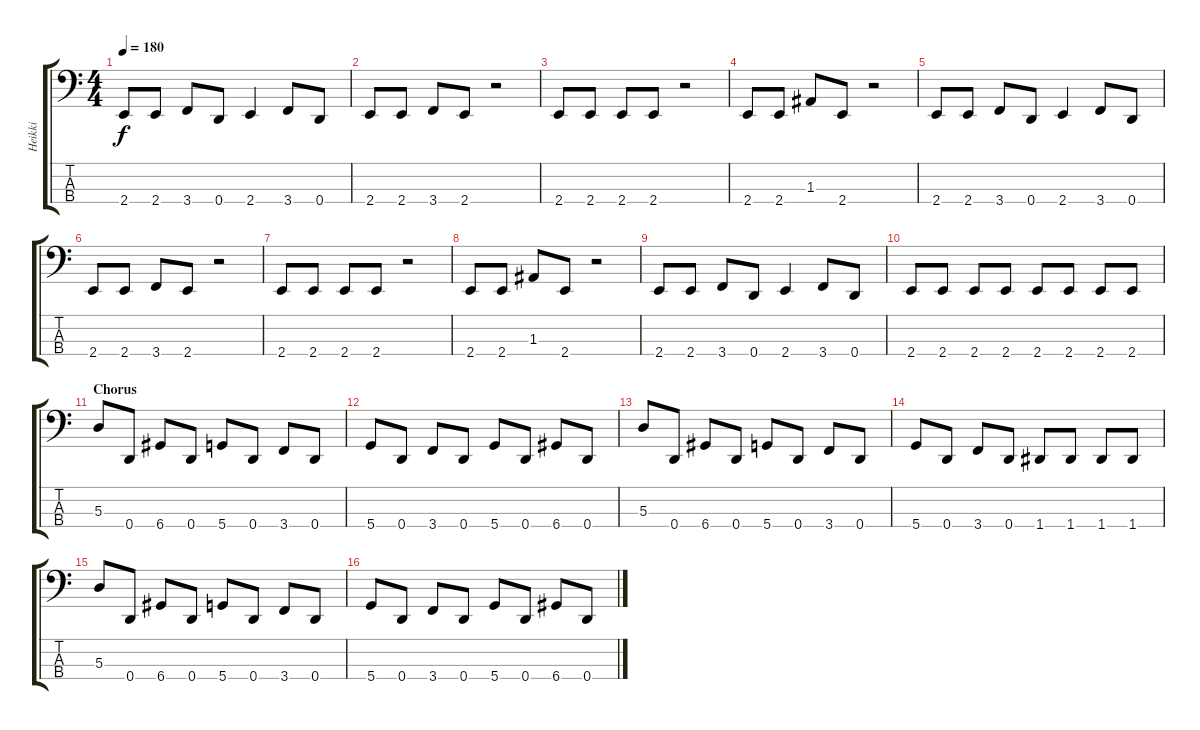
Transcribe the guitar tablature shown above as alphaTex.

\track ("Heikki" "Heikki") {instrument electricbassfinger}
\staff {score tabs}
\tuning (G2 D2 A1 D1) {hide}
\ts (4 4)
\tempo 180
\clef f4
\ks c
2.4.8{dy f} 2.4.8 3.4.8 0.4.8 2.4.4 3.4.8 0.4.8 |
2.4.8 2.4.8 3.4.8 2.4.8 r.2 |
2.4.8 2.4.8 2.4.8 2.4.8 r.2 |
2.4.8 2.4.8 1.3.8 2.4.8 r.2 |
2.4.8 2.4.8 3.4.8 0.4.8 2.4.4 3.4.8 0.4.8 |
2.4.8 2.4.8 3.4.8 2.4.8 r.2 |
2.4.8 2.4.8 2.4.8 2.4.8 r.2 |
2.4.8 2.4.8 1.3.8 2.4.8 r.2 |
2.4.8 2.4.8 3.4.8 0.4.8 2.4.4 3.4.8 0.4.8 |
2.4.8 2.4.8 2.4.8 2.4.8 2.4.8 2.4.8 2.4.8 2.4.8 |
\section ("" "Chorus")
5.3.8 0.4.8 6.4.8 0.4.8 5.4.8 0.4.8 3.4.8 0.4.8 |
5.4.8 0.4.8 3.4.8 0.4.8 5.4.8 0.4.8 6.4.8 0.4.8 |
5.3.8 0.4.8 6.4.8 0.4.8 5.4.8 0.4.8 3.4.8 0.4.8 |
5.4.8 0.4.8 3.4.8 0.4.8 1.4.8 1.4.8 1.4.8 1.4.8 |
5.3.8 0.4.8 6.4.8 0.4.8 5.4.8 0.4.8 3.4.8 0.4.8 |
5.4.8 0.4.8 3.4.8 0.4.8 5.4.8 0.4.8 6.4.8 0.4.8
